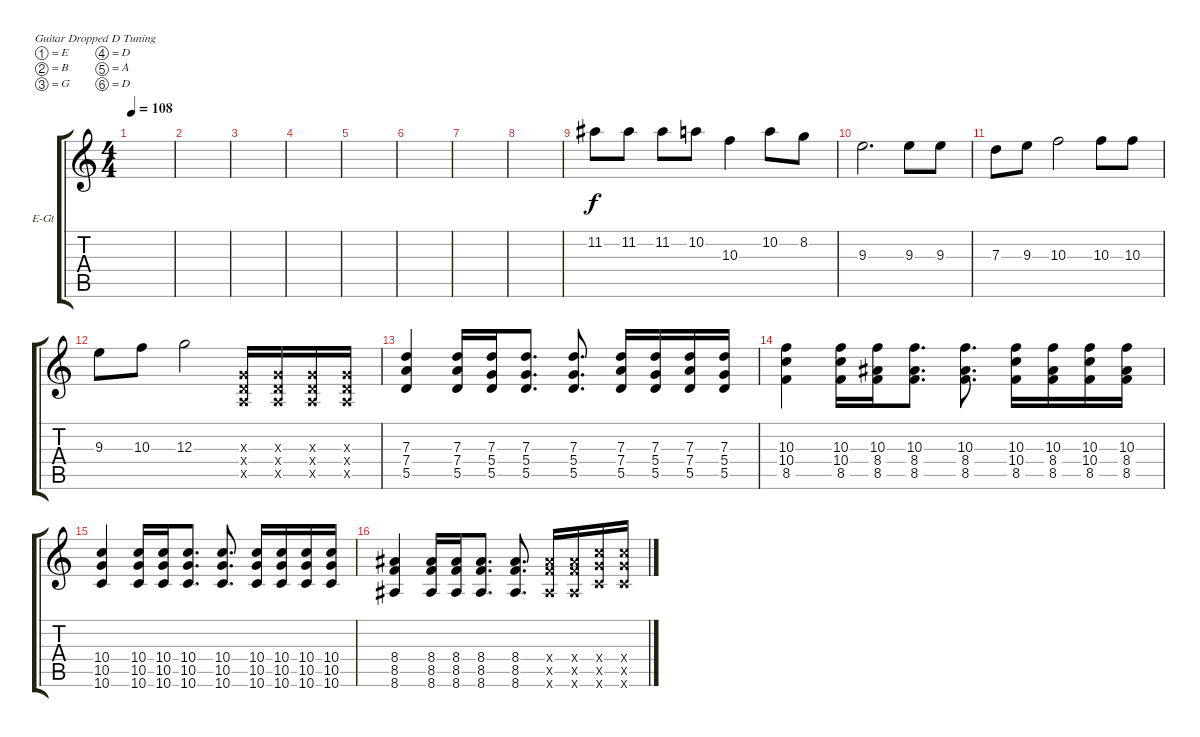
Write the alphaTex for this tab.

\defaultSystemsLayout 4
\bracketExtendMode groupsimilarinstruments
\firstSystemTrackNameOrientation horizontal
\otherSystemsTrackNameOrientation horizontal
\track ("Electric Guitar" "E-Gt") {instrument distortionguitar}
\staff {score tabs}
\tuning (E4 B3 G3 D3 A2 D2)
\ts (4 4)
\tempo 108
\clef g2
\scale
0.333333
\ks c
|
\scale
0.333333 |
\scale
0.333333 |
\scale
0.333333 |
\scale
0.333333 |
|
|
|
11.2.8 11.2.8 11.2.8 10.2.8 10.3.4 10.2.8 8.2.8 |
9.3.2{d} 9.3.8 9.3.8 |
7.3.8 9.3.8 10.3.2 10.3.8 10.3.8 |
9.3.8 10.3.8 12.3.2 (0.5{x} 0.4{x} 0.3{x}).16 (0.5{x} 0.4{x} 0.3{x}).16 (0.5{x} 0.4{x} 0.3{x}).16 (0.5{x} 0.4{x} 0.3{x}).16 |
(5.5 7.4 7.3).4 (5.5 7.4 7.3).16 (7.3 5.4 5.5).16 (7.3 5.4 5.5).8{d} (7.3 5.4 5.5).8{d} (5.5 7.4 7.3).16 (7.3 5.4 5.5).16 (5.5 7.4 7.3).16 (7.3 5.4 5.5).16 |
(8.5 10.4 10.3).4 (8.5 10.4 10.3).16 (10.3 8.4 8.5).16 (10.3 8.4 8.5).8{d} (10.3 8.4 8.5).8{d} (8.5 10.4 10.3).16 (10.3 8.4 8.5).16 (8.5 10.4 10.3).16 (10.3 8.4 8.5).16 |
(10.5 10.4 10.6).4 (10.5 10.4 10.6).16 (10.4 10.5 10.6).16 (10.4 10.5 10.6).8{d} (10.4 10.5 10.6).8{d} (10.5 10.4 10.6).16 (10.4 10.5 10.6).16 (10.5 10.4 10.6).16 (10.4 10.5 10.6).16 |
(8.5 8.4 8.6).4 (8.5 8.4 8.6).16 (8.4 8.5 8.6).16 (8.4 8.5 8.6).8{d} (8.4 8.5 8.6).8{d} (8.5{x} 8.4{x} 8.6{x}).16 (8.4{x} 8.5{x} 8.6{x}).16 (10.5{x} 10.4{x} 10.6{x}).16 (10.4{x} 10.5{x} 10.6{x}).16
